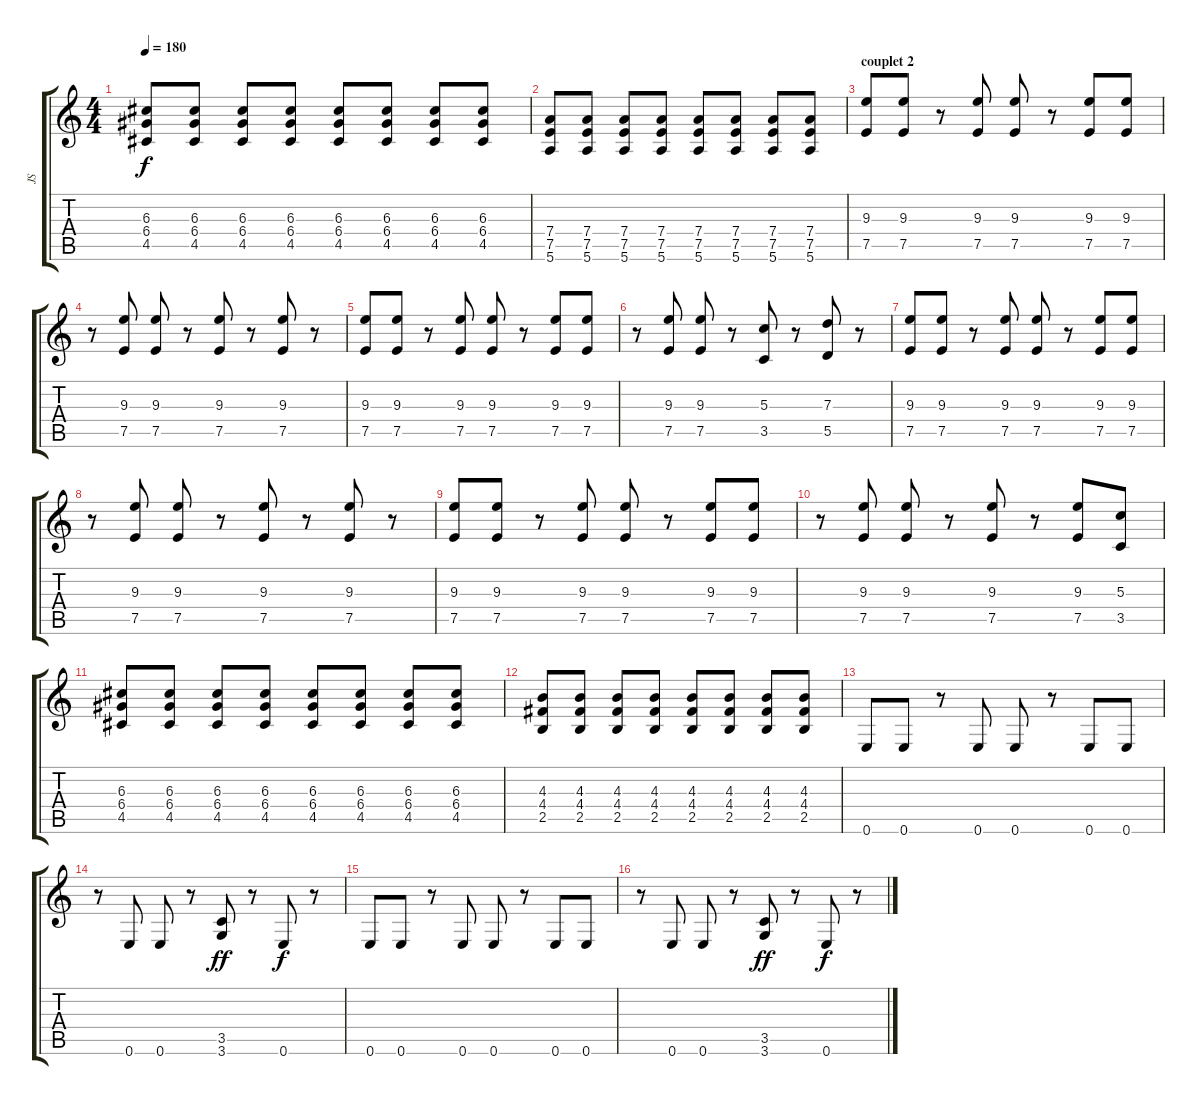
\track ("JS" "JS") {instrument distortionguitar}
\staff {score tabs}
\tuning (E4 B3 G3 D3 A2 E2) {hide}
\ts (4 4)
\tempo 180
\clef g2
\ks c
(6.3 6.4 4.5).8{dy f} (6.3 6.4 4.5).8 (6.3 6.4 4.5).8 (6.3 6.4 4.5).8 (6.3 6.4 4.5).8 (6.3 6.4 4.5).8 (6.3 6.4 4.5).8 (6.3 6.4 4.5).8 |
(7.4 7.5 5.6).8 (7.4 7.5 5.6).8 (7.4 7.5 5.6).8 (7.4 7.5 5.6).8 (7.4 7.5 5.6).8 (7.4 7.5 5.6).8 (7.4 7.5 5.6).8 (7.4 7.5 5.6).8 |
\section ("" "couplet 2")
(9.3 7.5).8 (9.3 7.5).8 r.8 (9.3 7.5).8 (9.3 7.5).8 r.8 (9.3 7.5).8 (9.3 7.5).8 |
r.8 (9.3 7.5).8 (9.3 7.5).8 r.8 (9.3 7.5).8 r.8 (9.3 7.5).8 r.8 |
(9.3 7.5).8 (9.3 7.5).8 r.8 (9.3 7.5).8 (9.3 7.5).8 r.8 (9.3 7.5).8 (9.3 7.5).8 |
r.8 (9.3 7.5).8 (9.3 7.5).8 r.8 (5.3 3.5).8 r.8 (7.3 5.5).8 r.8 |
(9.3 7.5).8 (9.3 7.5).8 r.8 (9.3 7.5).8 (9.3 7.5).8 r.8 (9.3 7.5).8 (9.3 7.5).8 |
r.8 (9.3 7.5).8 (9.3 7.5).8 r.8 (9.3 7.5).8 r.8 (9.3 7.5).8 r.8 |
(9.3 7.5).8 (9.3 7.5).8 r.8 (9.3 7.5).8 (9.3 7.5).8 r.8 (9.3 7.5).8 (9.3 7.5).8 |
r.8 (9.3 7.5).8 (9.3 7.5).8 r.8 (9.3 7.5).8 r.8 (9.3 7.5).8 (5.3 3.5).8 |
(6.3 6.4 4.5).8 (6.3 6.4 4.5).8 (6.3 6.4 4.5).8 (6.3 6.4 4.5).8 (6.3 6.4 4.5).8 (6.3 6.4 4.5).8 (6.3 6.4 4.5).8 (6.3 6.4 4.5).8 |
(4.3 4.4 2.5).8 (4.3 4.4 2.5).8 (4.3 4.4 2.5).8 (4.3 4.4 2.5).8 (4.3 4.4 2.5).8 (4.3 4.4 2.5).8 (4.3 4.4 2.5).8 (4.3 4.4 2.5).8 |
0.6.8 0.6.8 r.8 0.6.8 0.6.8 r.8 0.6.8 0.6.8 |
r.8 0.6.8 0.6.8 r.8 (3.5 3.6).8{dy ff} r.8 0.6.8{dy f} r.8 |
0.6.8 0.6.8 r.8 0.6.8 0.6.8 r.8 0.6.8 0.6.8 |
r.8 0.6.8 0.6.8 r.8 (3.5 3.6).8{dy ff} r.8 0.6.8{dy f} r.8
